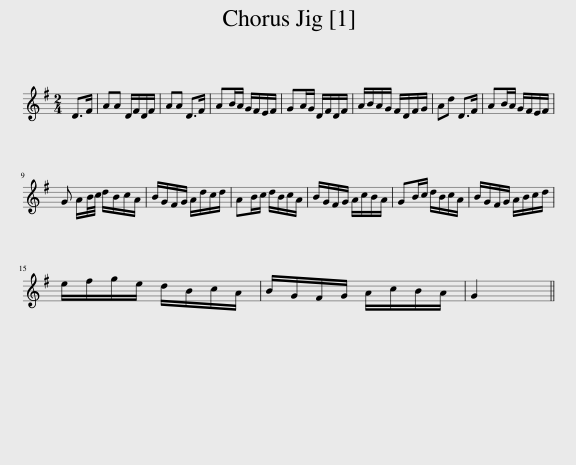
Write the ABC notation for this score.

X:1
L:1/8
M:2/4
I:linebreak $
K:G
V:1 treble
V:1
 D>F | AA D/F/D/F/ | AA D>F | AB/A/ G/F/E/F/ | GA/G/ D/F/D/F/ | %5
 A/B/A/G/ F/D/F/G/ | Ad D>F | AB/A/ G/F/E/F/ |$ G A/B/4c/4 d/B/c/A/ | B/G/F/G/ A/d/c/d/ | %10
 AB/c/ d/B/c/A/ | B/G/F/G/ A/c/B/A/ | GB/c/ d/B/c/A/ | B/G/F/G/ A/B/c/d/ |$ e/f/g/e/ d/B/c/A/ | %15
 B/G/F/G/ A/c/B/A/ | G2 || %17
